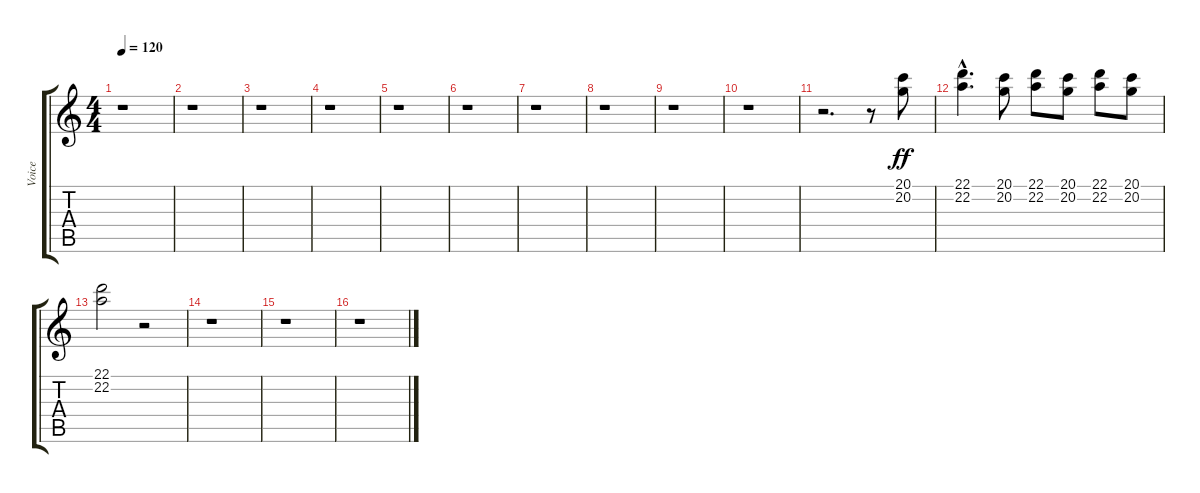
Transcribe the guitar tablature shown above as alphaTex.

\track ("Voice" "Voice") {instrument lead3calliope}
\staff {score tabs}
\tuning (E4 B3 G3 D3 A2 E2) {hide}
\ts (4 4)
\tempo 120
\clef g2
\ks c
r.1{dy ff} |
r.1 |
r.1 |
r.1 |
r.1 |
r.1 |
r.1 |
r.1 |
r.1 |
r.1 |
r.2{d} r.8 (20.1 20.2).8 |
(22.1{hac} 22.2{hac}).4{d} (20.1 20.2).8 (22.1 22.2).8 (20.1 20.2).8 (22.1 22.2).8 (20.1 20.2).8 |
(22.1 22.2).2 r.2 |
r.1 |
r.1 |
r.1
